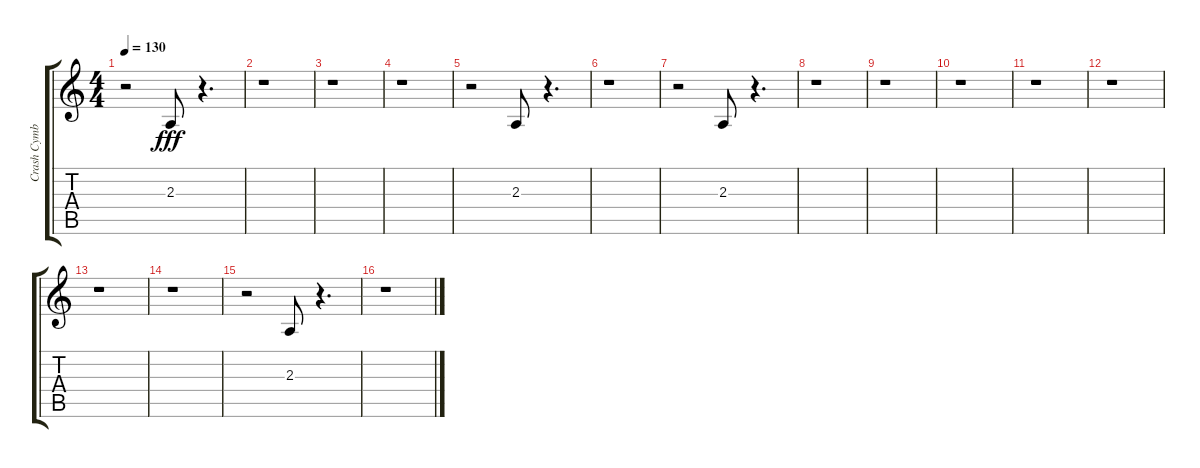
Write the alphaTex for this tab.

\track ("Crash Cymbal" "Crash Cymb") {instrument acousticgrandpiano}
\staff {score tabs}
\tuning (E4 B3 G3 D3 A2 E2) {hide}
\ts (4 4)
\tempo 130
\clef g2
\ks c
r.2{dy fff} 2.3.8 r.4{d} |
r.1 |
r.1 |
r.1 |
r.2 2.3.8 r.4{d} |
r.1 |
r.2 2.3.8 r.4{d} |
r.1 |
r.1 |
r.1 |
r.1 |
r.1 |
r.1 |
r.1 |
r.2 2.3.8 r.4{d} |
r.1
